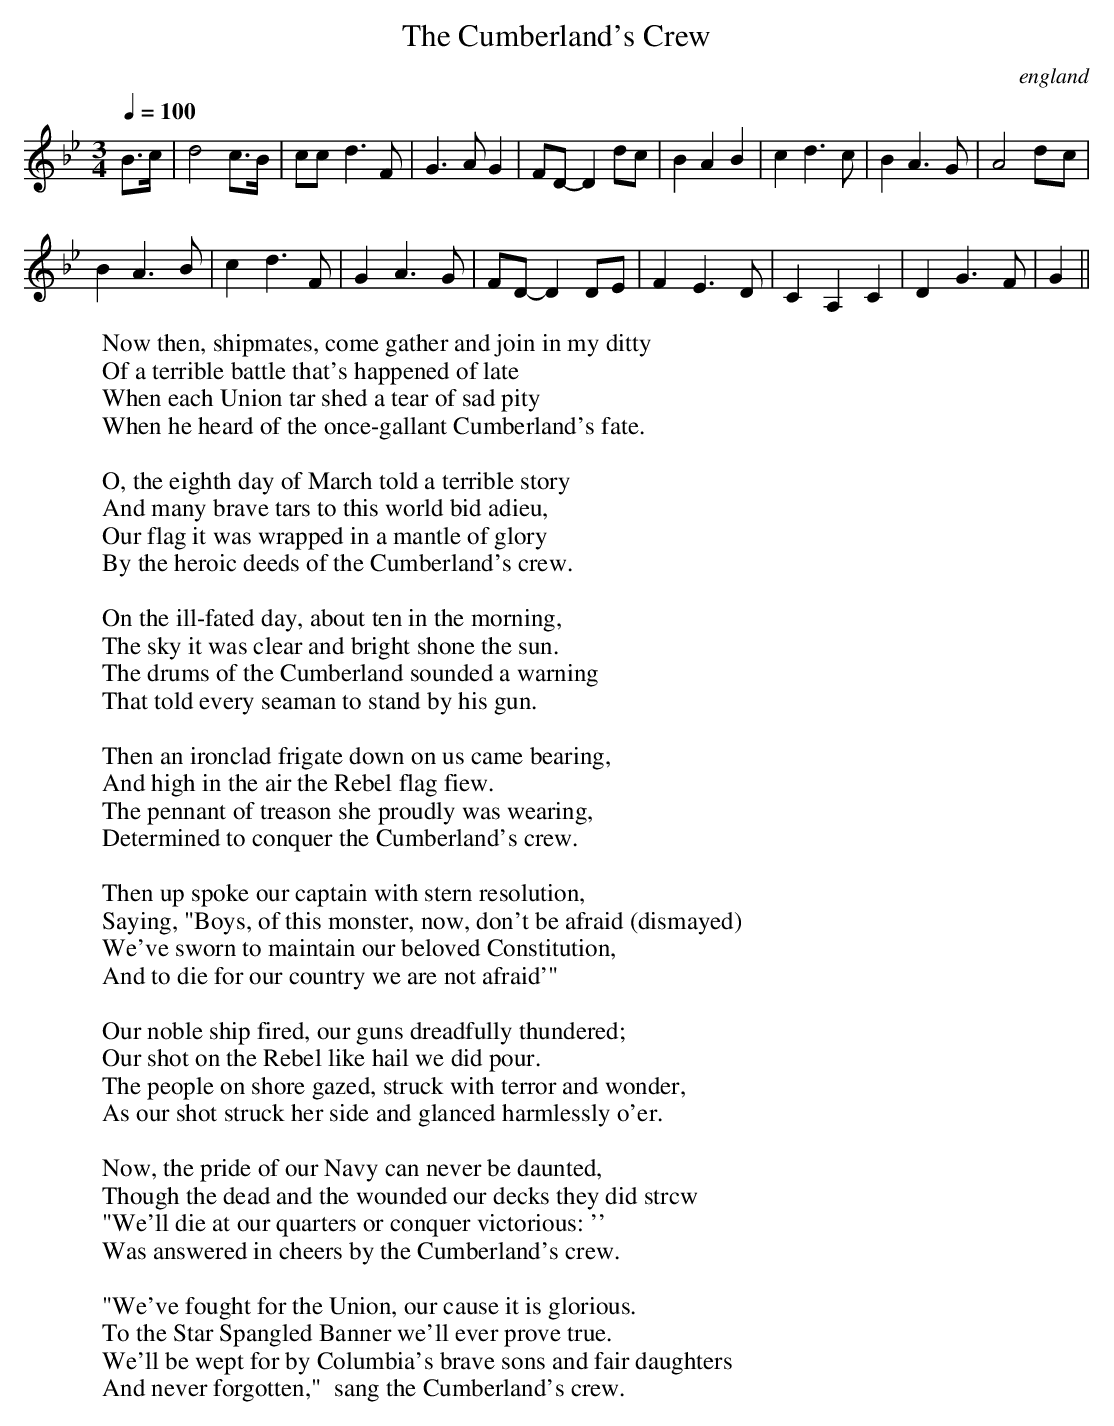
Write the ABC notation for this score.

X:1
T:Cumberland's Crew, The
O:england
M:3/4
L:1/8
Q:1/4=100
W:Now then, shipmates, come gather and join in my ditty
W:Of a terrible battle that's happened of late
W:When each Union tar shed a tear of sad pity
W:When he heard of the once-gallant Cumberland's fate.
W:
W:O, the eighth day of March told a terrible story
W:And many brave tars to this world bid adieu,
W:Our flag it was wrapped in a mantle of glory
W:By the heroic deeds of the Cumberland's crew.
W:
W:On the ill-fated day, about ten in the morning,
W:The sky it was clear and bright shone the sun.
W:The drums of the Cumberland sounded a warning
W:That told every seaman to stand by his gun.
W:
W:Then an ironclad frigate down on us came bearing,
W:And high in the air the Rebel flag fiew.
W:The pennant of treason she proudly was wearing,
W:Determined to conquer the Cumberland's crew.
W:
W:Then up spoke our captain with stern resolution,
W:Saying, "Boys, of this monster, now, don't be afraid (dismayed)
W:We've sworn to maintain our beloved Constitution,
W:And to die for our country we are not afraid'"
W:
W:Our noble ship fired, our guns dreadfully thundered;
W:Our shot on the Rebel like hail we did pour.
W:The people on shore gazed, struck with terror and wonder,
W:As our shot struck her side and glanced harmlessly o'er.
W:
W:Now, the pride of our Navy can never be daunted,
W:Though the dead and the wounded our decks they did strcw
W:"We'll die at our quarters or conquer victorious: ''
W:Was answered in cheers by the Cumberland's crew.
W:
W:"We've fought for the Union, our cause it is glorious.
W:To the Star Spangled Banner we'll ever prove true.
W:We'll be wept for by Columbia's brave sons and fair daughters
W:And never forgotten,"  sang the Cumberland's crew.
K:Bb
B3/2c/ |d4 c3/2B/|cc- d3F|G3A G2|FD- D2 dc|\
B2 A2 B2|c2 d3c|B2 A3G|A4 d-c|
B2 A3B|c2 d3F|G2 A3G|FD- D2 DE|\
F2 E3D|C2 A,2 C2|D2 G3F|G2 ||
